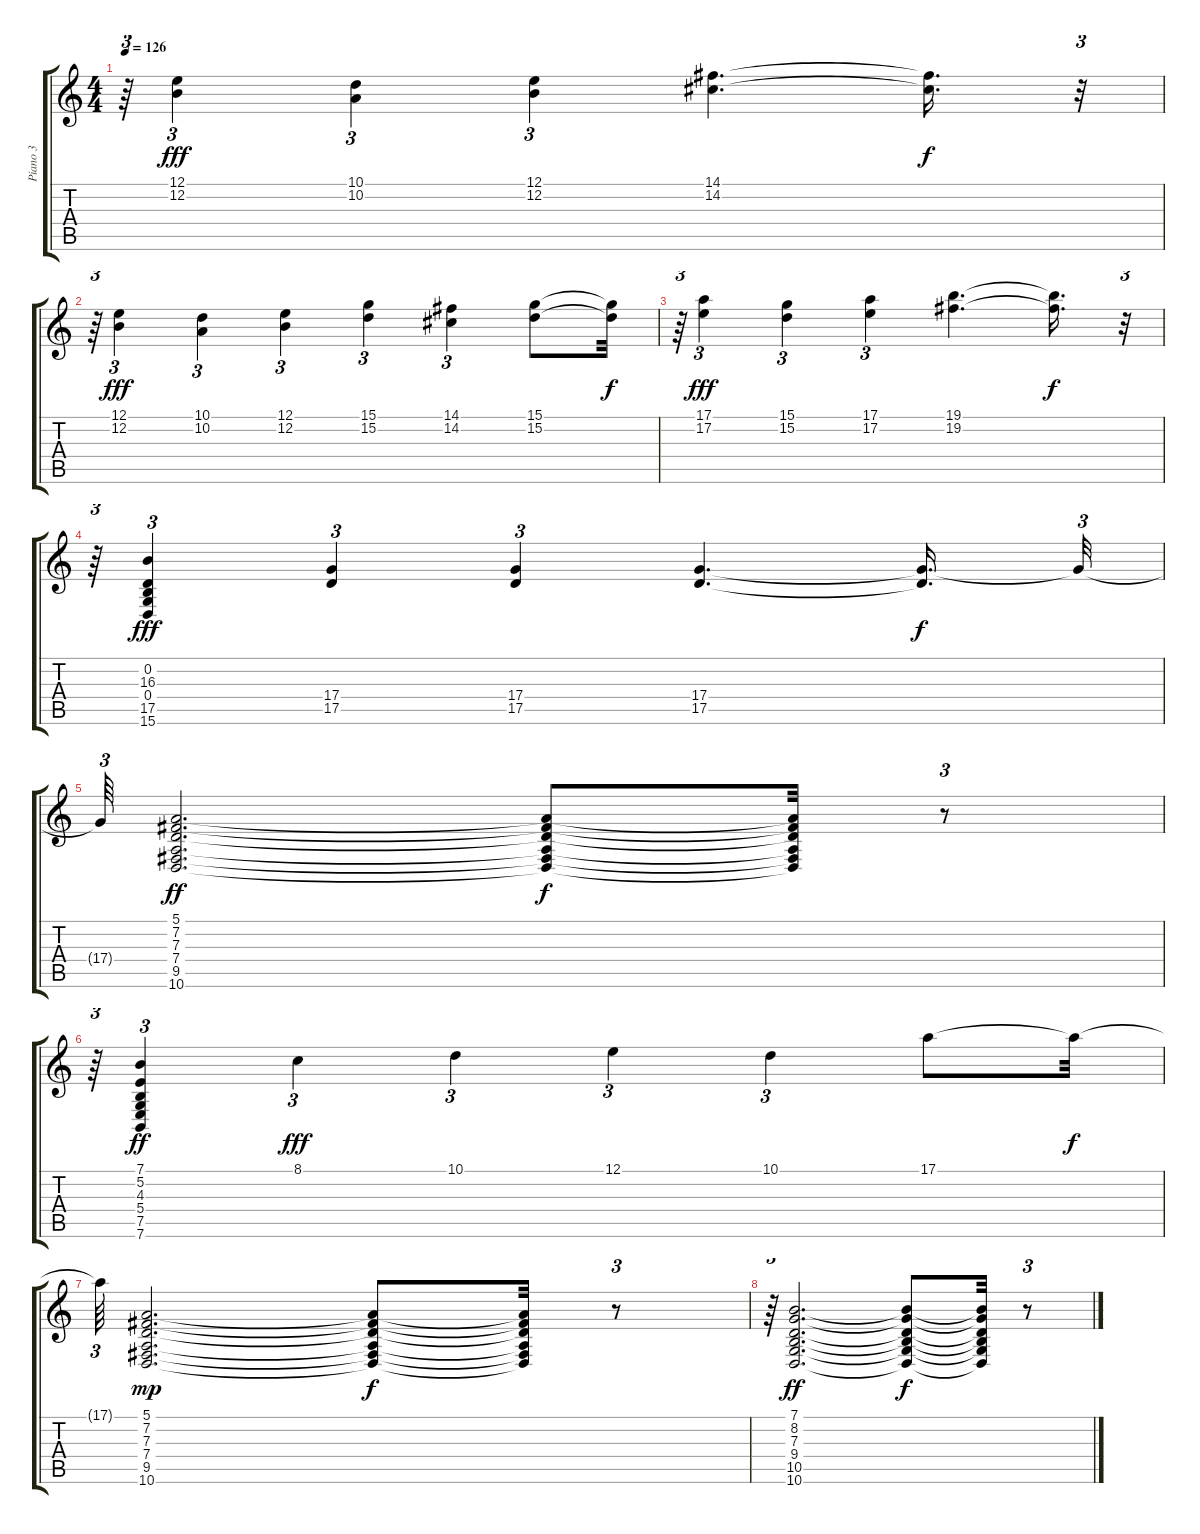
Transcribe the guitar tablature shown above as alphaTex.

\track ("Piano 3" "Piano 3") {instrument electricgrandpiano}
\staff {score tabs}
\tuning (E4 B3 G3 D3 A2 E2) {hide}
\ts (4 4)
\tempo 126
\clef g2
\ks c
r.64{tu (3 2) dy f} (12.1 12.2).4{tu (3 2) dy fff} (10.1 10.2).4{tu (3 2)} (12.1 12.2).4{tu (3 2)} (14.1 14.2).4{d} (14.1{t} 14.2{t}).16{d dy f} r.32{tu (3 2)} |
r.64{tu (3 2)} (12.1 12.2).4{tu (3 2) dy fff} (10.1 10.2).4{tu (3 2)} (12.1 12.2).4{tu (3 2)} (15.1 15.2).4{tu (3 2)} (14.1 14.2).4{tu (3 2)} (15.1 15.2).8 (15.1{t} 15.2{t}).32{dy f} |
r.64{tu (3 2)} (17.1 17.2).4{tu (3 2) dy fff} (15.1 15.2).4{tu (3 2)} (17.1 17.2).4{tu (3 2)} (19.1 19.2).4{d} (19.1{t} 19.2{t}).16{d dy f} r.32{tu (3 2)} |
r.64{tu (3 2)} (0.2 16.3 0.4 17.5 15.6).4{tu (3 2) dy fff} (17.4 17.5).4{tu (3 2)} (17.4 17.5).4{tu (3 2)} (17.4 17.5).4{d} (17.4{t} 17.5{t}).16{d dy f} 17.4{t}.32{tu (3 2)} |
17.4{t}.64{tu (3 2)} (5.1 7.2 7.3 7.4 9.5 10.6).2{d dy ff} (5.1{t} 7.2{t} 7.3{t} 7.4{t} 9.5{t} 10.6{t}).8{dy f} (5.1{t} 7.2{t} 7.3{t} 7.4{t} 9.5{t} 10.6{t}).32 r.8{tu (3 2)} |
r.64{tu (3 2)} (7.1 5.2 4.3 5.4 7.5 7.6).4{tu (3 2) dy ff} 8.1.4{tu (3 2) dy fff} 10.1.4{tu (3 2)} 12.1.4{tu (3 2)} 10.1.4{tu (3 2)} 17.1.8 17.1{t}.32{dy f} |
17.1{t}.64{tu (3 2)} (5.1 7.2 7.3 7.4 9.5 10.6).2{d dy mp} (5.1{t} 7.2{t} 7.3{t} 7.4{t} 9.5{t} 10.6{t}).8{dy f} (5.1{t} 7.2{t} 7.3{t} 7.4{t} 9.5{t} 10.6{t}).32 r.8{tu (3 2)} |
r.64{tu (3 2)} (7.1 8.2 7.3 9.4 10.5 10.6).2{d dy ff} (7.1{t} 8.2{t} 7.3{t} 9.4{t} 10.5{t} 10.6{t}).8{dy f} (7.1{t} 8.2{t} 7.3{t} 9.4{t} 10.5{t} 10.6{t}).32 r.8{tu (3 2)}
